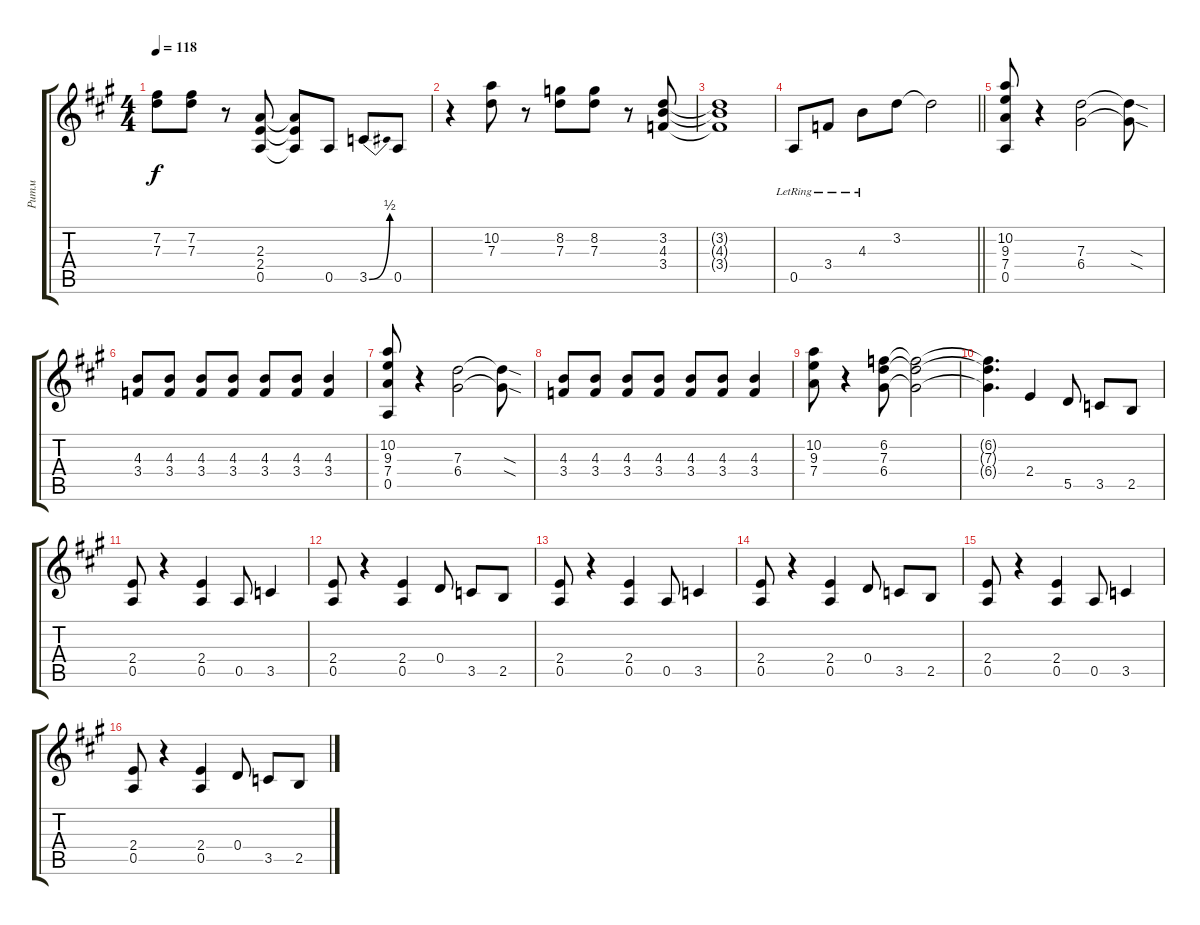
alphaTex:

\track ("Ритм" "Ритм") {instrument distortionguitar}
\staff {score tabs}
\tuning (E4 B3 G3 D3 A2 E2) {hide}
\ts (4 4)
\tempo 118
\clef g2
\ks a
(7.2 7.3).8{dy f} (7.2 7.3).8 r.8 (2.3 2.4 0.5).8 (2.3{t} 2.4{t} 0.5{t}).8 0.5.8 3.5{be (bend 0 0 60 2)}.8 0.5.8 |
r.4 (10.2 7.3).8 r.8 (8.2 7.3).8 (8.2 7.3).8 r.8 (3.2 4.3 3.4).8 |
(3.2{t} 4.3{t} 3.4{t}).1 |
\barLineRight lightlight
0.5{lr}.8 3.4{lr}.8 4.3{lr}.8 3.2.8 3.2{t}.2 |
(10.2 9.3 7.4 0.5).8 r.4 (7.3 6.4).2 (7.3{sod t} 6.4{sod t}).8 |
(4.3 3.4).8 (4.3 3.4).8 (4.3 3.4).8 (4.3 3.4).8 (4.3 3.4).8 (4.3 3.4).8 (4.3 3.4).4 |
(10.2 9.3 7.4 0.5).8 r.4 (7.3 6.4).2 (7.3{sod t} 6.4{sod t}).8 |
(4.3 3.4).8 (4.3 3.4).8 (4.3 3.4).8 (4.3 3.4).8 (4.3 3.4).8 (4.3 3.4).8 (4.3 3.4).4 |
(10.2 9.3 7.4).8 r.4 (6.2 7.3 6.4).8 (6.2{t} 7.3{t} 6.4{t}).2 |
(6.2{t} 7.3{t} 6.4{t}).4{d} 2.4.4 5.5.8 3.5.8 2.5.8 |
(2.4 0.5).8 r.4 (2.4 0.5).4 0.5.8 3.5.4 |
(2.4 0.5).8 r.4 (2.4 0.5).4 0.4.8 3.5.8 2.5.8 |
(2.4 0.5).8 r.4 (2.4 0.5).4 0.5.8 3.5.4 |
(2.4 0.5).8 r.4 (2.4 0.5).4 0.4.8 3.5.8 2.5.8 |
(2.4 0.5).8 r.4 (2.4 0.5).4 0.5.8 3.5.4 |
(2.4 0.5).8 r.4 (2.4 0.5).4 0.4.8 3.5.8 2.5.8
